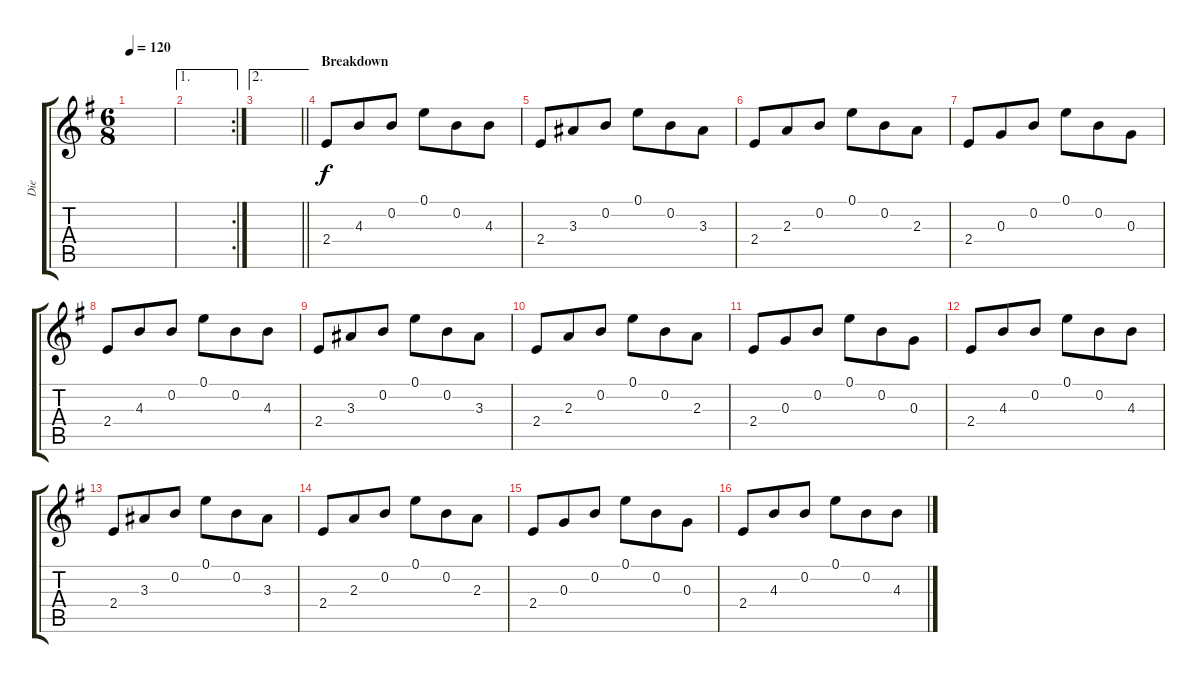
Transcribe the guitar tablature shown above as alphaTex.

\track ("Die" "Die") {instrument electricguitarclean}
\staff {score tabs}
\tuning (E4 B3 G3 D3 A2 E2) {hide}
\ts (6 8)
\tempo 120
\clef g2
\ks g
|
\ae 1
\rc 2
|
\ae 2
\barLineRight lightlight
|
\section ("" "Breakdown")
2.4.8{volume 15} 4.3.8 0.2.8 0.1.8 0.2.8 4.3.8 |
2.4.8 3.3.8 0.2.8 0.1.8 0.2.8 3.3.8 |
2.4.8 2.3.8 0.2.8 0.1.8 0.2.8 2.3.8 |
2.4.8 0.3.8 0.2.8 0.1.8 0.2.8 0.3.8 |
2.4.8 4.3.8 0.2.8 0.1.8 0.2.8 4.3.8 |
2.4.8 3.3.8 0.2.8 0.1.8 0.2.8 3.3.8 |
2.4.8 2.3.8 0.2.8 0.1.8 0.2.8 2.3.8 |
2.4.8 0.3.8 0.2.8 0.1.8 0.2.8 0.3.8 |
2.4.8 4.3.8 0.2.8 0.1.8 0.2.8 4.3.8 |
2.4.8 3.3.8 0.2.8 0.1.8 0.2.8 3.3.8 |
2.4.8 2.3.8 0.2.8 0.1.8 0.2.8 2.3.8 |
2.4.8 0.3.8 0.2.8 0.1.8 0.2.8 0.3.8 |
2.4.8 4.3.8 0.2.8 0.1.8 0.2.8 4.3.8
